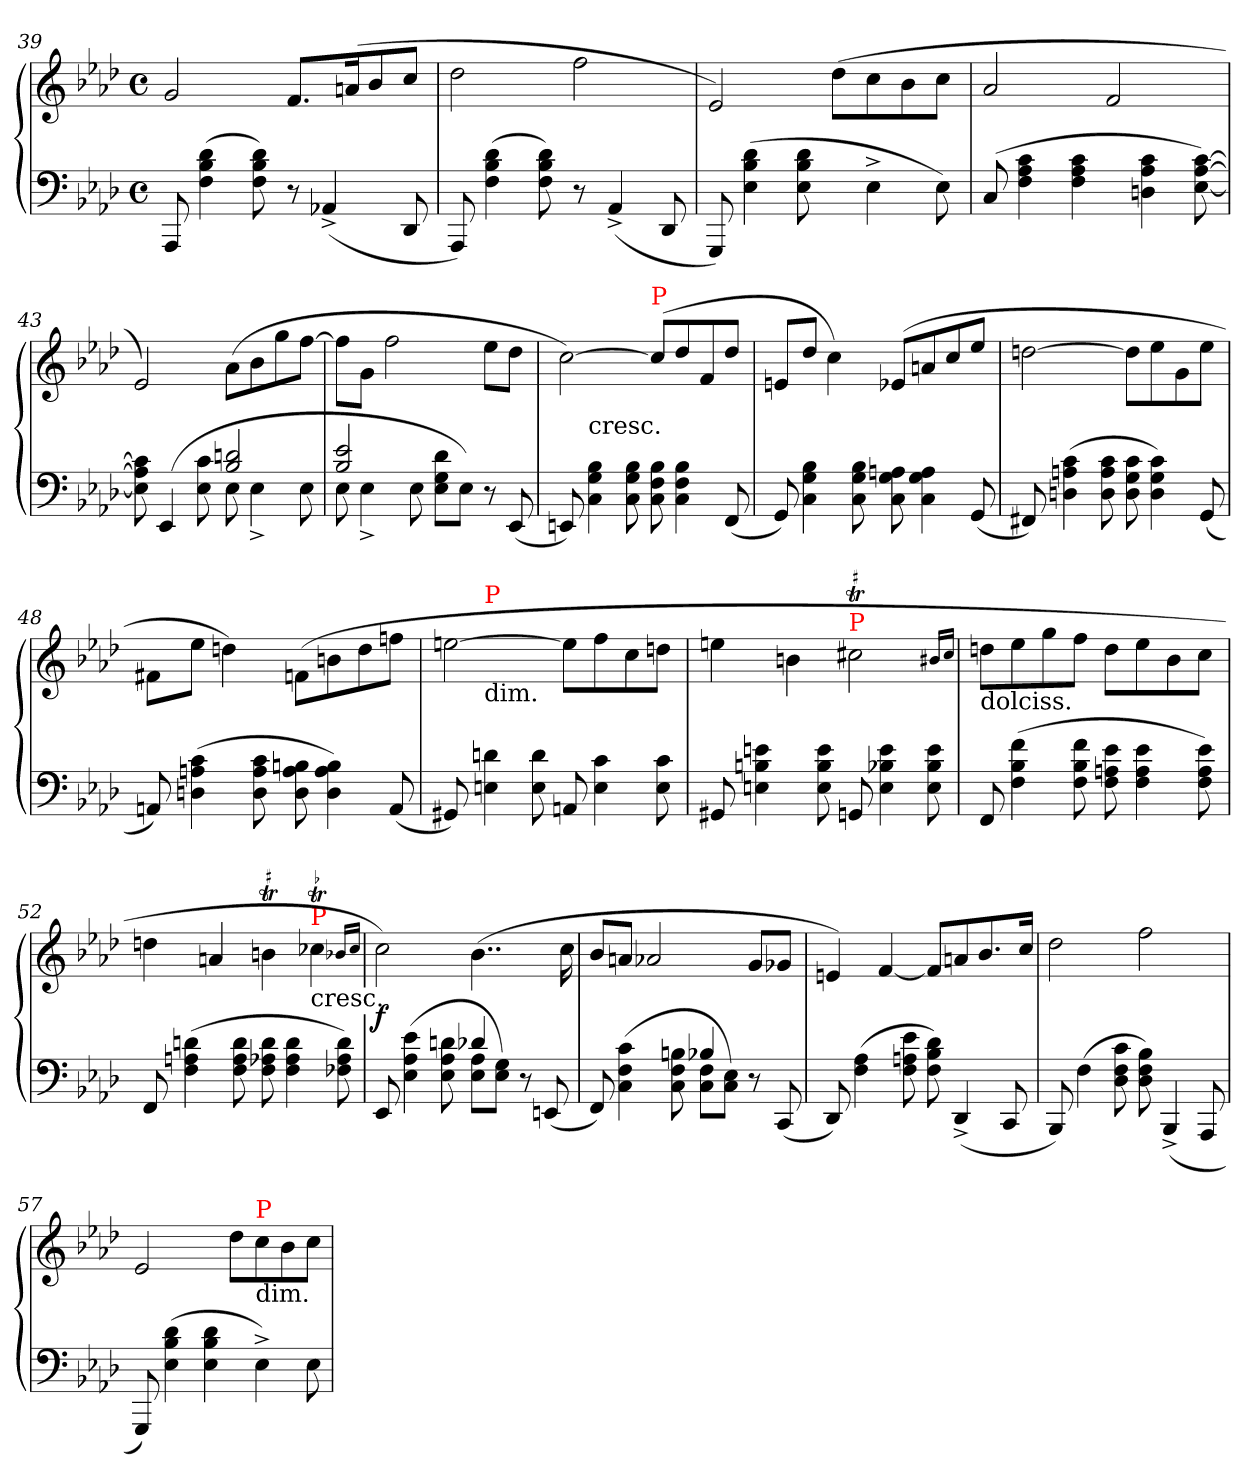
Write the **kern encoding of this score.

**kern	**kern	**dynam
*part1	*part1	*part1
*staff2	*staff1	*staff1/2
*clefF4	*clefG2	*
*k[b-e-a-d-]	*k[b-e-a-d-]	*
*M4/4	*M4/4	*
*met(c)	*met(c)	*
=39	=39	=39
8AAA-	2g	.
(>4d- 4B- 4F	.	.
8d- 8B- 8F)	.	.
8r	8.fL	.
(<4AA-X^>	.	.
.	(>16ank	.
.	8b-	.
8DD-	8ccJ	.
=40	=40	=40
8AAA-)	2dd-	.
(>4d- 4B- 4F	.	.
8d- 8B- 8F)	.	.
8r	2ff	.
(<4AA-^>	.	.
8DD-	.	.
=41	=41	=41
8GGG)	2e-)	.
(>4d- 4B- 4E-	.	.
!LO:N:vis=8	!	!
4d- 4B- 4E-	.	.
.	(>8dd-L	.
4E-^>	8cc	.
.	8b-	.
8E-)	8ccJ	.
=42	=42	=42
(>8C	2a-	.
4c 4A- 4F	.	.
4c 4A- 4F	.	.
.	2f	.
4c 4A- 4Dn	.	.
[8c [8A- [8E-)	.	.
=43	=43	=43
*^	*	*
2ryy	8c] 8A-] 8E-]	2e-)	.
.	(>4EE-	.	.
.	8c 8E-	.	.
2dn 2B-	8E-	(>8a-L	.
.	4E-^>	8b-	.
.	.	8gg	.
.	8E-	[8ffJ	.
=44	=44	=44	=44
2e- 2B-	8E-	8ffL]	.
.	4E-^>	8gJ	.
.	.	2ff	.
.	8E-	.	.
2ryy	8d- 8G 8E-L	.	.
.	8E-J)	.	.
.	8r	8ee-L	.
.	(<8EE-/	8dd-J	.
*v	*v	*	*
=45	=45	=45
*	*^	*
8EEn)	[2cc)	8ryy	.
!	!	!LO:TX:c:t=cresc.	!
4B- 4G 4C	.	2..ryy	.
8B- 8G 8C	.	.	.
!	!LO:TX:a:color=red:t=P	!	!
8B- 8F 8C	(>8cc/L]	.	.
4B- 4F 4C	8dd-	.	.
.	8f	.	.
(<8FF	8dd-J	.	.
*	*v	*v	*
=46	=46	=46
8GG)	8enL	.
4B- 4G 4C	8dd-J	.
.	4cc)	.
8B- 8G 8C	.	.
8An 8G 8C	(>8e-XL	.
4A 4G 4C	8an	.
.	8cc	.
(<8GG	8ee-J	.
=47	=47	=47
8FF#X)	[2ddn	.
(>4c 4An 4Dn	.	.
8c 8A 8D	.	.
8c 8G 8D	8ddL]	.
4c 4G 4D)	8ee-	.
.	8g	.
(<8GG	8ee-J	.
=48	=48	=48
8AAn)	8f#XL	.
(>4c 4An 4Dn	8ee-J	.
.	4ddn)	.
8c 8A 8D	.	.
8Bn 8A 8D	(>8fnL	.
4B 4A 4D)	8bn	.
.	8dd	.
(<8AA	8ffnJ	.
=49	=49	=49
*	*^	*
8GG#X)	[2een	8ryy	.
!	!	!LO:TX:a:color=red:t=P	!
!	!	!LO:TX:b:t=dim.	!
4dn 4En	.	2..ryy	.
8d 8E	.	.	.
8AAn	8eeL]	.	.
4c 4E	8ff	.	.
.	8cc	.	.
8c 8E	8ddnJ	.	.
*	*v	*v	*
=50	=50	=50
8GG#X	4een	.
4en 4Bn 4En	.	.
.	4bn	.
8e 8B 8E	.	.
!	!LO:TX:a:color=red:t=P	!
!	!LO:TR:acc=#	!
8GGn	2cc#XT	.
4e 4B-X 4E	.	.
8e 8B- 8E	.	.
.	16qb#XTTT/LL	.
.	16qcc#/JJ	.
=51	=51	=51
!	!LO:TX:b:t=dolciss.	!
8FF	8ddnL	.
(>4f 4B- 4F	8ee-	.
.	8gg	.
8f 8B- 8F	8ffJ	.
8e- 8An 8F	8ddL	.
4e- 4A 4F	8ee-	.
.	8b-	.
8e- 8A 8F)	8ccJ	.
=52	=52	=52
8FF	4ddn	.
(>4dn 4An 4F	.	.
.	4an	.
8d 8A 8F	.	.
!	!LO:TR:acc=#	!
8d 8A-X 8F	4bnT	.
4d 4A- 4F	.	.
!	!LO:TX:a:color=red:t=P	!
!	!LO:TX:b:t=cresc.	!
!	!LO:TR:acc=-	!
.	4cc-XT	.
8d 8A- 8F-X)	.	.
.	16qb-X/LL	.
.	16qcc-/JJ	.
=53	=53	=53
*^	*	*
2ryy	8EE-/	2cc)	f
.	(>4e- 4A- 4E-	.	.
.	8dn 8A- 8E-	.	.
4d-X	8A- 8E-L	(>4..b-	.
.	8G 8E-J)	.	.
4ryy	8r	.	.
.	(<8EEn	.	.
.	.	16cc	.
=54	=54	=54	=54
2ryy	8FF/)	8b-L	.
.	(>4c 4F 4C	8anJ	.
.	.	2a-X	.
.	8Bn 8F 8C	.	.
4B-X	8F 8CL	.	.
.	8E- 8CJ)	.	.
4ryy	8r	8gL	.
.	(<8CC	8g-XJ	.
*v	*v	*	*
=55	=55	=55
8DD-)	4en)	.
(>4A- 4F	.	.
.	[4f	.
8e- 8An 8F	.	.
8d- 8B- 8F)	8fL]	.
(<4DD-^>	8an	.
.	8.b-	.
8CC	.	.
.	16ccJk	.
=56	=56	=56
8BBB-)	2dd-	.
(>4F	.	.
8c 8F 8D-	.	.
8B- 8F 8D-)	2ff	.
(<4BBB-^>	.	.
8AAA-	.	.
=57	=57	=57
8GGG)	2e-	.
(>4d- 4B- 4E-	.	.
4d- 4B- 4E-	.	.
.	8dd-L	.
!	!LO:TX:c:t=dim.	!
!	!LO:TX:a:color=red:t=P	!
4E-^>)	8cc	.
.	8b-	.
8E-	8ccJ	.
=	=	=
*-	*-	*-
